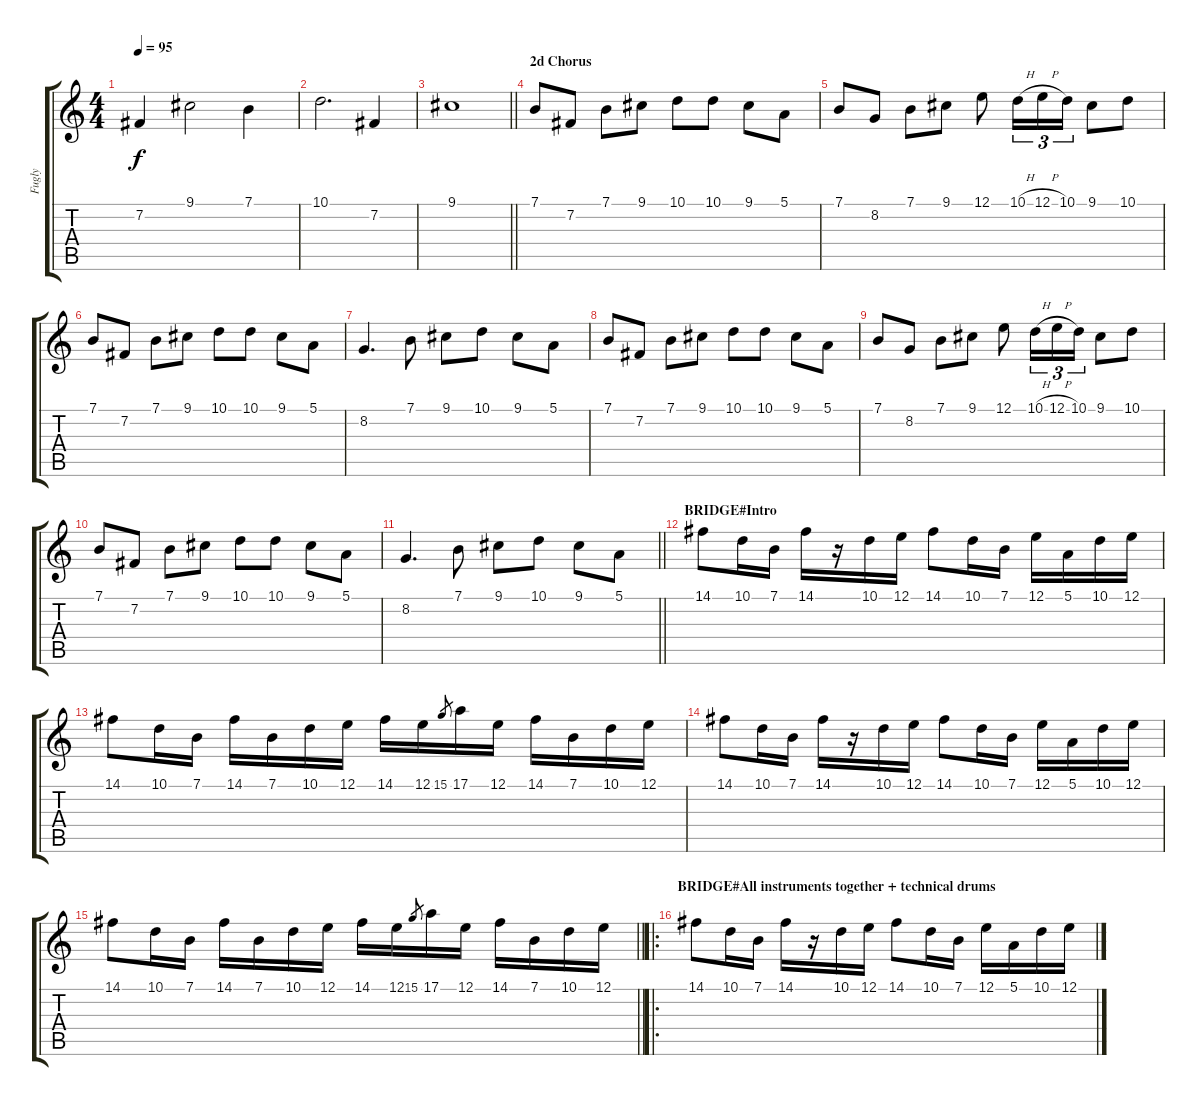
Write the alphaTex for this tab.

\track ("Fugly" "Fugly") {instrument fiddle}
\staff {score tabs}
\tuning (E4 B3 G3 D3 A2 E2) {hide}
\ts (4 4)
\tempo 95
\clef g2
\ks c
7.2.4{dy f} 9.1.2 7.1.4 |
10.1.2{d} 7.2.4 |
\barLineRight lightlight
9.1.1 |
\section ("" "2d Chorus")
7.1.8 7.2.8 7.1.8 9.1.8 10.1.8 10.1.8 9.1.8 5.1.8 |
7.1.8 8.2.8 7.1.8 9.1.8 12.1.8 10.1{h}.16{tu (3 2)} 12.1{h}.16{tu (3 2)} 10.1.16{tu (3 2)} 9.1.8 10.1.8 |
7.1.8 7.2.8 7.1.8 9.1.8 10.1.8 10.1.8 9.1.8 5.1.8 |
8.2.4{d} 7.1.8 9.1.8 10.1.8 9.1.8 5.1.8 |
7.1.8 7.2.8 7.1.8 9.1.8 10.1.8 10.1.8 9.1.8 5.1.8 |
7.1.8 8.2.8 7.1.8 9.1.8 12.1.8 10.1{h}.16{tu (3 2)} 12.1{h}.16{tu (3 2)} 10.1.16{tu (3 2)} 9.1.8 10.1.8 |
7.1.8 7.2.8 7.1.8 9.1.8 10.1.8 10.1.8 9.1.8 5.1.8 |
\barLineRight lightlight
8.2.4{d} 7.1.8 9.1.8 10.1.8 9.1.8 5.1.8 |
\section ("" "BRIDGE#Intro")
14.1.8 10.1.16 7.1.16 14.1.16 r.16 10.1.16 12.1.16 14.1.8 10.1.16 7.1.16 12.1.16 5.1.16 10.1.16 12.1.16 |
14.1.8 10.1.16 7.1.16 14.1.16 7.1.16 10.1.16 12.1.16 14.1.16 12.1.16 15.1.8{gr} 17.1.16 12.1.16 14.1.16 7.1.16 10.1.16 12.1.16 |
14.1.8 10.1.16 7.1.16 14.1.16 r.16 10.1.16 12.1.16 14.1.8 10.1.16 7.1.16 12.1.16 5.1.16 10.1.16 12.1.16 |
\barLineRight lightlight
14.1.8 10.1.16 7.1.16 14.1.16 7.1.16 10.1.16 12.1.16 14.1.16 12.1.16 15.1.8{gr} 17.1.16 12.1.16 14.1.16 7.1.16 10.1.16 12.1.16 |
\ro
\section ("" "BRIDGE#All instruments together + technical drums")
14.1.8 10.1.16 7.1.16 14.1.16 r.16 10.1.16 12.1.16 14.1.8 10.1.16 7.1.16 12.1.16 5.1.16 10.1.16 12.1.16
